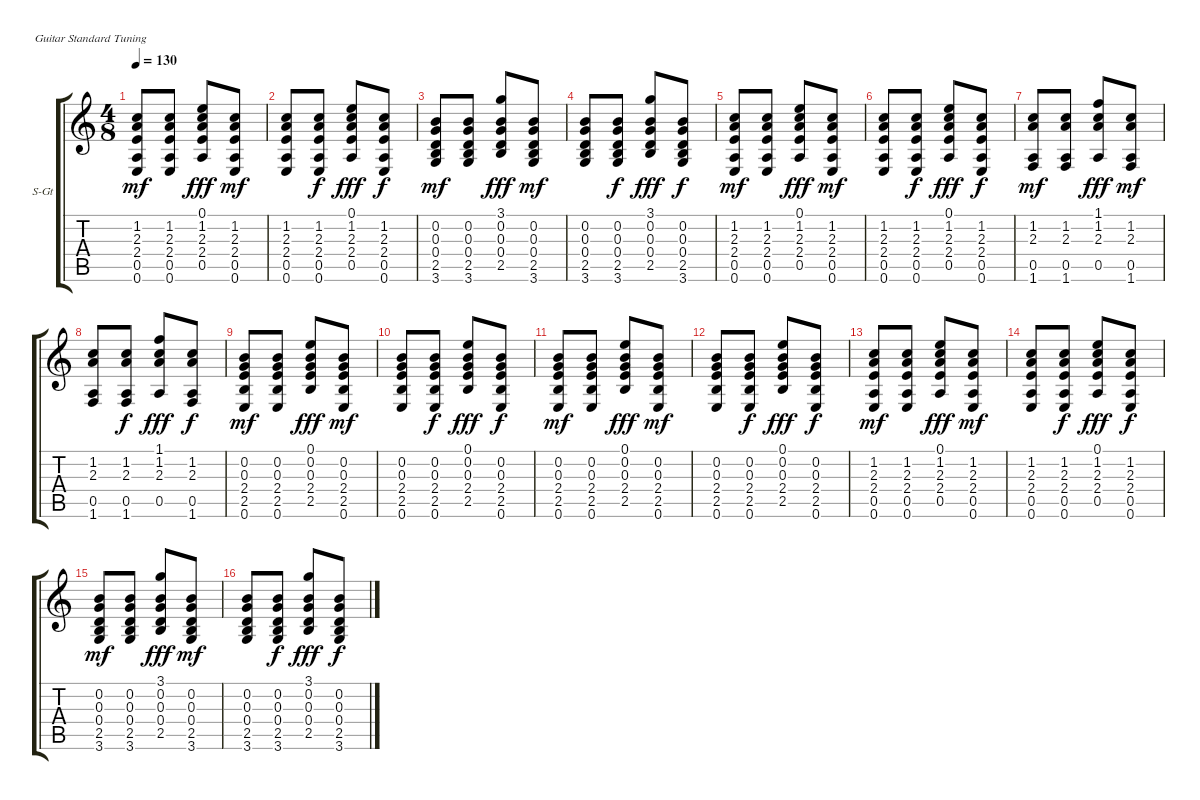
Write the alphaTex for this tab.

\bracketExtendMode groupsimilarinstruments
\firstSystemTrackNameOrientation horizontal
\otherSystemsTrackNameOrientation horizontal
\track ("Гитара 3" "S-Gt") {instrument acousticguitarsteel}
\staff {score tabs}
\tuning (E4 B3 G3 D3 A2 E2)
\ts (4 8)
\tempo 130
\clef g2
\ks c
(1.2 2.3 2.4 0.5 0.6).8{dy mf} (1.2 2.3 2.4 0.5 0.6).8 (0.1 1.2 2.3 2.4 0.5).8{dy fff} (1.2 2.3 2.4 0.5 0.6).8{dy mf} |
(1.2 2.3 2.4 0.5 0.6).8 (1.2 2.3 2.4 0.5 0.6).8{dy f} (0.1 1.2 2.3 2.4 0.5).8{dy fff} (1.2 2.3 2.4 0.5 0.6).8{dy f} |
(0.2 0.3 0.4 2.5 3.6).8{dy mf} (0.2 0.3 0.4 2.5 3.6).8 (3.1 0.2 0.3 0.4 2.5).8{dy fff} (0.2 0.3 0.4 2.5 3.6).8{dy mf} |
(0.2 0.3 0.4 2.5 3.6).8 (0.2 0.3 0.4 2.5 3.6).8{dy f} (3.1 0.2 0.3 0.4 2.5).8{dy fff} (0.2 0.3 0.4 2.5 3.6).8{dy f} |
(1.2 2.3 2.4 0.5 0.6).8{dy mf} (1.2 2.3 2.4 0.5 0.6).8 (0.1 1.2 2.3 2.4 0.5).8{dy fff} (1.2 2.3 2.4 0.5 0.6).8{dy mf} |
(1.2 2.3 2.4 0.5 0.6).8 (1.2 2.3 2.4 0.5 0.6).8{dy f} (0.1 1.2 2.3 2.4 0.5).8{dy fff} (1.2 2.3 2.4 0.5 0.6).8{dy f} |
(1.2 2.3 0.5 1.6).8{dy mf} (1.2 2.3 0.5 1.6).8 (1.1 1.2 2.3 0.5).8{dy fff} (1.2 2.3 0.5 1.6).8{dy mf} |
(1.2 2.3 0.5 1.6).8 (1.2 2.3 0.5 1.6).8{dy f} (1.1 1.2 2.3 0.5).8{dy fff} (1.2 2.3 0.5 1.6).8{dy f} |
(0.2 0.3 2.4 2.5 0.6).8{dy mf} (0.2 0.3 2.4 2.5 0.6).8 (0.1 0.2 0.3 2.4 2.5).8{dy fff} (0.2 0.3 2.4 2.5 0.6).8{dy mf} |
(0.2 0.3 2.4 2.5 0.6).8 (0.2 0.3 2.4 2.5 0.6).8{dy f} (0.1 0.2 0.3 2.4 2.5).8{dy fff} (0.2 0.3 2.4 2.5 0.6).8{dy f} |
(0.2 0.3 2.4 2.5 0.6).8{dy mf} (0.2 0.3 2.4 2.5 0.6).8 (0.1 0.2 0.3 2.4 2.5).8{dy fff} (0.2 0.3 2.4 2.5 0.6).8{dy mf} |
(0.2 0.3 2.4 2.5 0.6).8 (0.2 0.3 2.4 2.5 0.6).8{dy f} (0.1 0.2 0.3 2.4 2.5).8{dy fff} (0.2 0.3 2.4 2.5 0.6).8{dy f} |
(1.2 2.3 2.4 0.5 0.6).8{dy mf} (1.2 2.3 2.4 0.5 0.6).8 (0.1 1.2 2.3 2.4 0.5).8{dy fff} (1.2 2.3 2.4 0.5 0.6).8{dy mf} |
(1.2 2.3 2.4 0.5 0.6).8 (1.2 2.3 2.4 0.5 0.6).8{dy f} (0.1 1.2 2.3 2.4 0.5).8{dy fff} (1.2 2.3 2.4 0.5 0.6).8{dy f} |
(0.2 0.3 0.4 2.5 3.6).8{dy mf} (0.2 0.3 0.4 2.5 3.6).8 (3.1 0.2 0.3 0.4 2.5).8{dy fff} (0.2 0.3 0.4 2.5 3.6).8{dy mf} |
(0.2 0.3 0.4 2.5 3.6).8 (0.2 0.3 0.4 2.5 3.6).8{dy f} (3.1 0.2 0.3 0.4 2.5).8{dy fff} (0.2 0.3 0.4 2.5 3.6).8{dy f}
